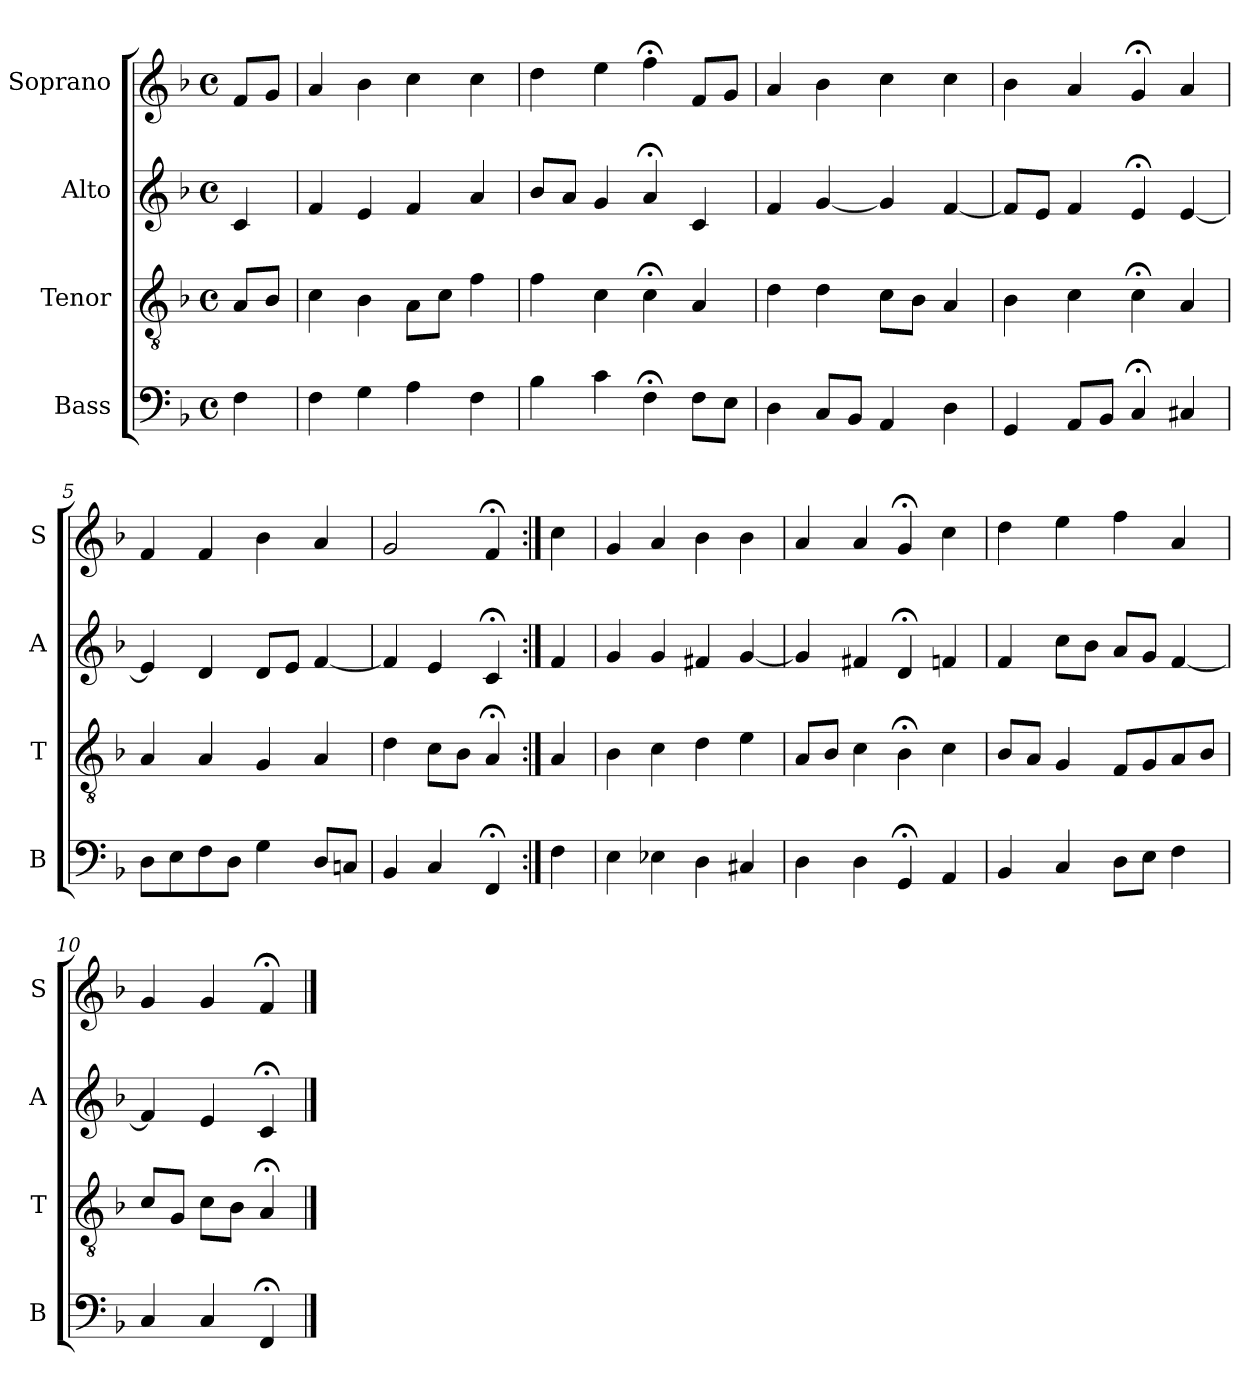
**kern	**kern	**kern	**kern
*part4	*part3	*part2	*part1
*staff4	*staff3	*staff2	*staff1
*I"Bass	*I"Tenor	*I"Alto	*I"Soprano
*I'B	*I'T	*I'A	*I'S
*clefF4	*clefGv2	*clefG2	*clefG2
*k[b-]	*k[b-]	*k[b-]	*k[b-]
*F:	*F:	*F:	*F:
*M4/4	*M4/4	*M4/4	*M4/4
*met(c)	*met(c)	*met(c)	*met(c)
*MM100	*MM100	*MM100	*MM100
=	=	=	=
4F	8AL	4c	8fL
.	8B-J	.	8gJ
=1	=1	=1	=1
4F	4c	4f	4a
4G	4B-	4e	4b-
4A	8AL	4f	4cc
.	8cJ	.	.
4F	4f	4a	4cc
=2	=2	=2	=2
4B-	4f	8b-L	4dd
.	.	8aJ	.
4c	4c	4g	4ee
4F;<	4c;<	4a;<	4ff;<
8FL	4A	4c	8fL
8EJ	.	.	8gJ
=3	=3	=3	=3
4D	4d	4f	4a
8CL	4d	[4g	4b-
8BB-J	.	.	.
4AA	8cL	4g]	4cc
.	8B-J	.	.
4D	4A	[4f	4cc
=4	=4	=4	=4
4GG	4B-	8fL]	4b-
.	.	8eJ	.
8AAL	4c	4f	4a
8BB-J	.	.	.
4C;<	4c;<	4e;<	4g;<
4C#X	4A	[4e	4a
=5	=5	=5	=5
8DL	4A	4e]	4f
8E	.	.	.
8F	4A	4d	4f
8DJ	.	.	.
4G	4G	8dL	4b-
.	.	8eJ	.
8DL	4A	[4f	4a
8CnJ	.	.	.
=6	=6	=6	=6
4BB-	4d	4f]	2g
4C	8cL	4e	.
.	8B-J	.	.
4FF;<	4A;<	4c;<	4f;<
=:|!	=:|!	=:|!	=:|!
4F	4A	4f	4cc
=7	=7	=7	=7
4E	4B-	4g	4g
4E-X	4c	4g	4a
4D	4d	4f#X	4b-
4C#X	4e	[4g	4b-
=8	=8	=8	=8
4D	8AL	4g]	4a
.	8B-J	.	.
4Di	4ci	4f#Xi	4ai
4GG;<	4B-;<	4d;<	4g;<
4AA	4c	4fn	4cc
=9	=9	=9	=9
4BB-	8B-L	4f	4dd
.	8AJ	.	.
4C	4G	8ccL	4ee
.	.	8b-J	.
8DL	8FL	8aL	4ff
8EJ	8G	8gJ	.
4F	8A	[4f	4a
.	8B-J	.	.
=10	=10	=10	=10
4C	8cL	4f]	4g
.	8GJ	.	.
4C	8cL	4e	4g
.	8B-J	.	.
4FF;<	4A;<	4c;<	4f;<
==	==	==	==
*-	*-	*-	*-
